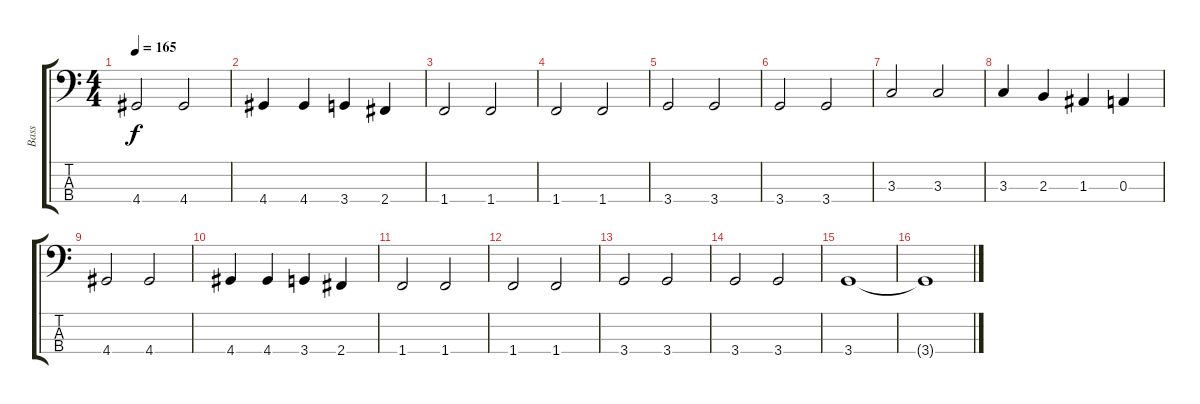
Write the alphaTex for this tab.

\track ("Bass" "Bass") {instrument electricbasspick}
\staff {score tabs}
\tuning (G2 D2 A1 E1) {hide}
\ts (4 4)
\tempo 165
\clef f4
\ks c
4.4.2{dy f} 4.4.2 |
4.4.4 4.4.4 3.4.4 2.4.4 |
1.4.2 1.4.2 |
1.4.2 1.4.2 |
3.4.2 3.4.2 |
3.4.2 3.4.2 |
3.3.2 3.3.2 |
3.3.4 2.3.4 1.3.4 0.3.4 |
4.4.2 4.4.2 |
4.4.4 4.4.4 3.4.4 2.4.4 |
1.4.2 1.4.2 |
1.4.2 1.4.2 |
3.4.2 3.4.2 |
3.4.2 3.4.2 |
3.4.1 |
3.4{t}.1
